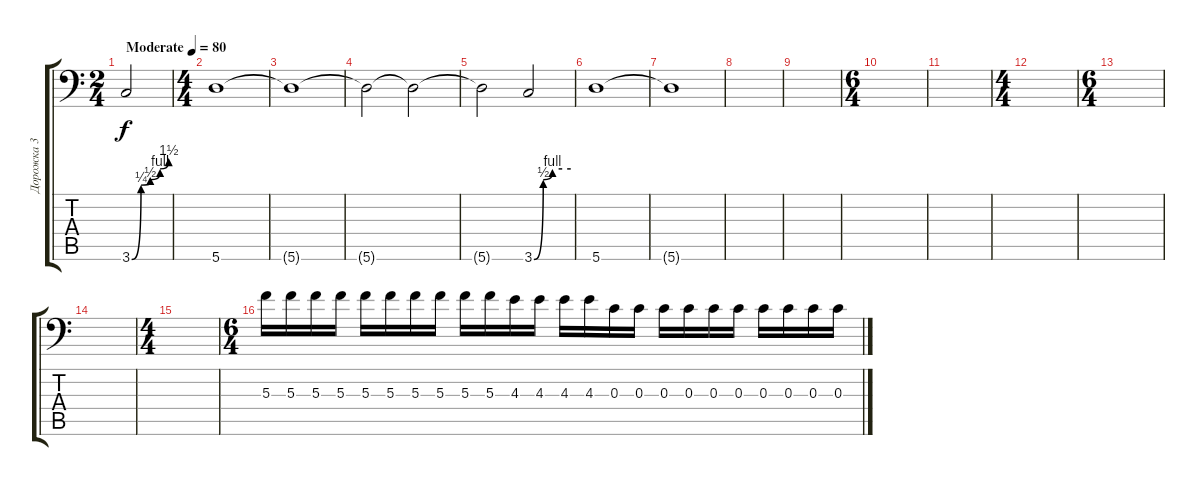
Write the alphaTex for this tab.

\track ("Дорожка 3" "Дорожка 3") {instrument distortionguitar}
\staff {score tabs}
\tuning (A3 E3 C3 G2 D2 A1) {hide}
\ts (2 4)
\tempo (80 "Moderate")
\clef f4
\ks c
3.6{be (custom 0 0 15 1 30 2 46 4 60 6)}.2{dy f instrument distortionguitar} |
\ts (4 4)
5.6.1 |
5.6{t}.1 |
5.6{t}.2 5.6{t}.2 |
5.6{t}.2 3.6{be (custom 0 0 15 2 30 4 46 4 60 4)}.2 |
5.6.1 |
5.6{t}.1 |
|
|
\ts (6 4)
|
|
\ts (4 4)
|
\ts (6 4)
|
|
\ts (4 4)
|
\ts (6 4)
5.3.16 5.3.16 5.3.16 5.3.16 5.3.16 5.3.16 5.3.16 5.3.16 5.3.16 5.3.16 4.3.16 4.3.16 4.3.16 4.3.16 0.3.16 0.3.16 0.3.16 0.3.16 0.3.16 0.3.16 0.3.16 0.3.16 0.3.16 0.3.16
